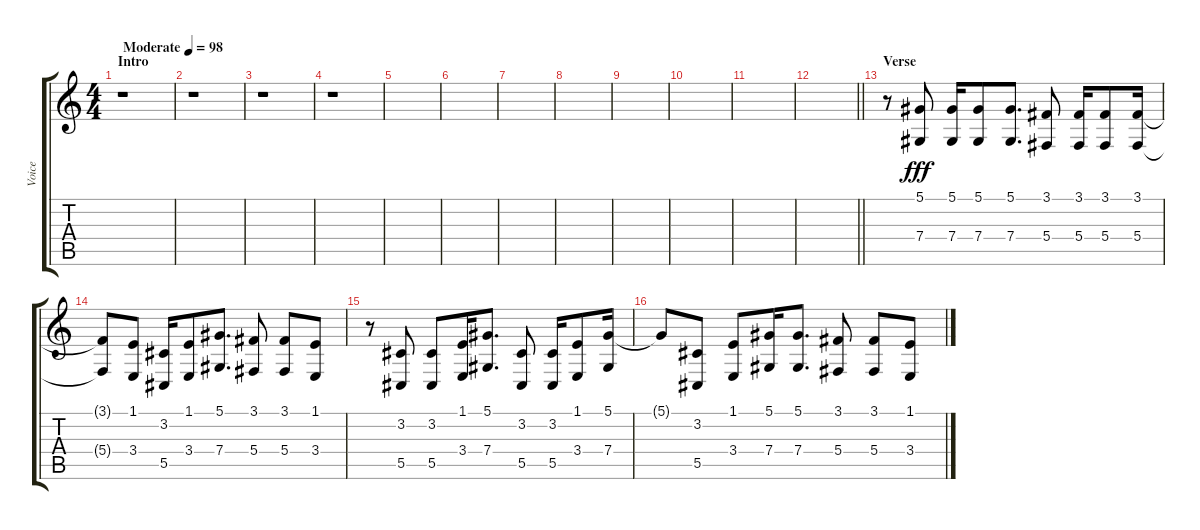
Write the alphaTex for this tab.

\track ("Voice" "Voice") {instrument lead1square}
\staff {score tabs}
\tuning (Eb4 Bb3 Gb3 Db3 Ab2 Eb2) {hide}
\ts (4 4)
\section ("" "Intro")
\tempo (98 "Moderate")
\clef g2
\ks c
r.1{dy fff instrument lead1square} |
r.1 |
r.1 |
r.1 |
|
|
|
|
|
|
|
\barLineRight lightlight
|
\section ("" "Verse")
r.8 (5.1 7.4).8 (5.1 7.4).16 (5.1 7.4).8 (5.1 7.4).8{d} (3.1 5.4).8 (3.1 5.4).16 (3.1 5.4).8 (3.1 5.4).16 |
(3.1{t} 5.4{t}).8 (1.1 3.4).8 (3.2 5.5).16 (1.1 3.4).8 (5.1 7.4).8{d} (3.1 5.4).8 (3.1 5.4).8 (1.1 3.4).8 |
r.8 (3.2 5.5).8 (3.2 5.5).8 (1.1 3.4).16 (5.1 7.4).8{d} (3.2 5.5).8 (3.2 5.5).16 (1.1 3.4).8 (5.1 7.4).16 |
5.1{t}.8 (3.2 5.5).8 (1.1 3.4).8 (5.1 7.4).16 (5.1 7.4).8{d} (3.1 5.4).8 (3.1 5.4).8 (1.1 3.4).8
